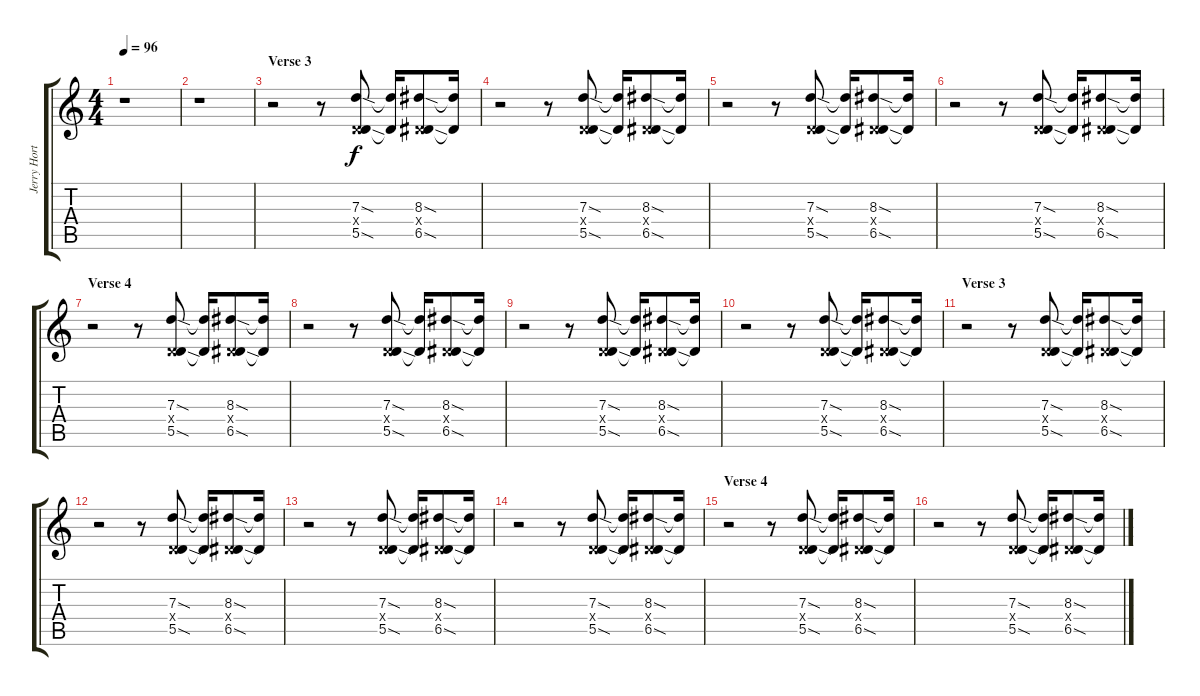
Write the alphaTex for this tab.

\track ("Jerry Horton" "Jerry Hort") {instrument distortionguitar}
\staff {score tabs}
\tuning (E4 B3 G3 D3 A2 D2) {hide}
\ts (4 4)
\tempo 96
\clef g2
\ks c
r.1{dy f} |
r.1 |
\section ("" "Verse 3")
r.2 r.8 (7.3{sod} 0.4{x} 5.5{sod}).8 (7.3{t} 5.5{t}).16 (8.3{sod} 0.4{x} 6.5{sod}).8 (8.3{t} 6.5{t}).16 |
r.2 r.8 (7.3{sod} 0.4{x} 5.5{sod}).8 (7.3{t} 5.5{t}).16 (8.3{sod} 0.4{x} 6.5{sod}).8 (8.3{t} 6.5{t}).16 |
r.2 r.8 (7.3{sod} 0.4{x} 5.5{sod}).8 (7.3{t} 5.5{t}).16 (8.3{sod} 0.4{x} 6.5{sod}).8 (8.3{t} 6.5{t}).16 |
r.2 r.8 (7.3{sod} 0.4{x} 5.5{sod}).8 (7.3{t} 5.5{t}).16 (8.3{sod} 0.4{x} 6.5{sod}).8 (8.3{t} 6.5{t}).16 |
\section ("" "Verse 4")
r.2 r.8 (7.3{sod} 0.4{x} 5.5{sod}).8 (7.3{t} 5.5{t}).16 (8.3{sod} 0.4{x} 6.5{sod}).8 (8.3{t} 6.5{t}).16 |
r.2 r.8 (7.3{sod} 0.4{x} 5.5{sod}).8 (7.3{t} 5.5{t}).16 (8.3{sod} 0.4{x} 6.5{sod}).8 (8.3{t} 6.5{t}).16 |
r.2 r.8 (7.3{sod} 0.4{x} 5.5{sod}).8 (7.3{t} 5.5{t}).16 (8.3{sod} 0.4{x} 6.5{sod}).8 (8.3{t} 6.5{t}).16 |
r.2 r.8 (7.3{sod} 0.4{x} 5.5{sod}).8 (7.3{t} 5.5{t}).16 (8.3{sod} 0.4{x} 6.5{sod}).8 (8.3{t} 6.5{t}).16 |
\section ("" "Verse 3")
r.2 r.8 (7.3{sod} 0.4{x} 5.5{sod}).8 (7.3{t} 5.5{t}).16 (8.3{sod} 0.4{x} 6.5{sod}).8 (8.3{t} 6.5{t}).16 |
r.2 r.8 (7.3{sod} 0.4{x} 5.5{sod}).8 (7.3{t} 5.5{t}).16 (8.3{sod} 0.4{x} 6.5{sod}).8 (8.3{t} 6.5{t}).16 |
r.2 r.8 (7.3{sod} 0.4{x} 5.5{sod}).8 (7.3{t} 5.5{t}).16 (8.3{sod} 0.4{x} 6.5{sod}).8 (8.3{t} 6.5{t}).16 |
r.2 r.8 (7.3{sod} 0.4{x} 5.5{sod}).8 (7.3{t} 5.5{t}).16 (8.3{sod} 0.4{x} 6.5{sod}).8 (8.3{t} 6.5{t}).16 |
\section ("" "Verse 4")
r.2 r.8 (7.3{sod} 0.4{x} 5.5{sod}).8 (7.3{t} 5.5{t}).16 (8.3{sod} 0.4{x} 6.5{sod}).8 (8.3{t} 6.5{t}).16 |
r.2 r.8 (7.3{sod} 0.4{x} 5.5{sod}).8 (7.3{t} 5.5{t}).16 (8.3{sod} 0.4{x} 6.5{sod}).8 (8.3{t} 6.5{t}).16
